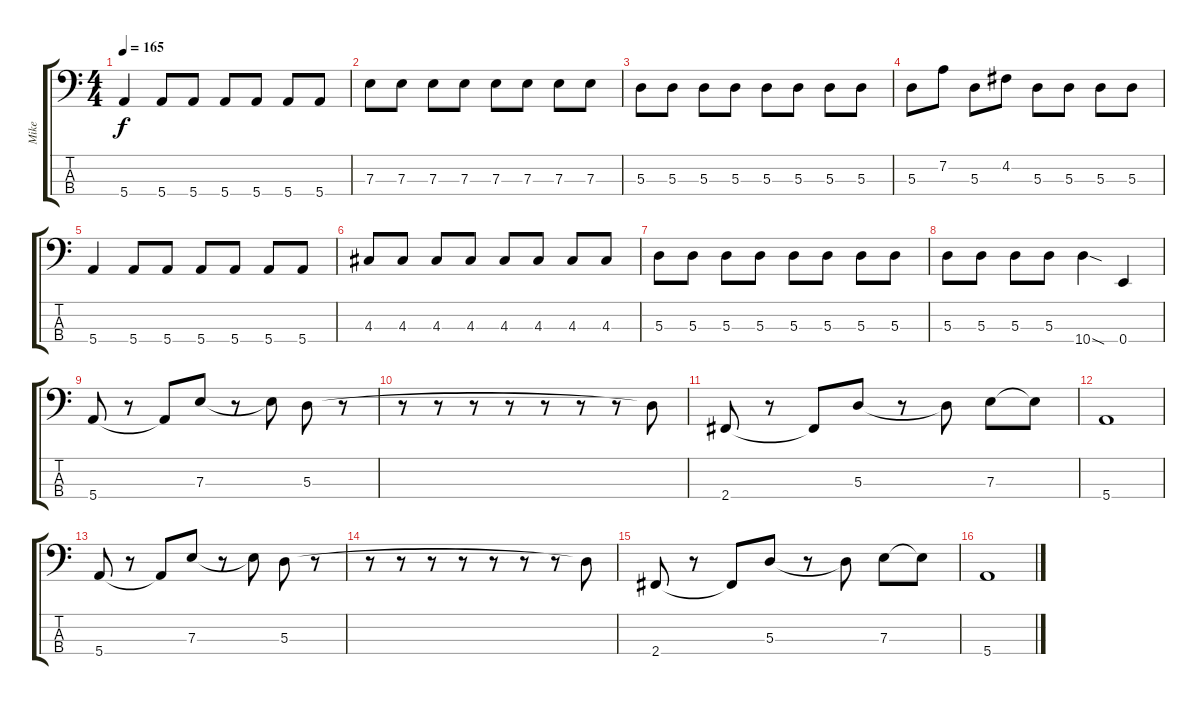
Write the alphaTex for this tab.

\track ("Mike" "Mike") {instrument electricbassfinger}
\staff {score tabs}
\tuning (G2 D2 A1 E1) {hide}
\ts (4 4)
\tempo 165
\clef f4
\ks c
5.4.4{dy f} 5.4.8 5.4.8 5.4.8 5.4.8 5.4.8 5.4.8 |
7.3.8 7.3.8 7.3.8 7.3.8 7.3.8 7.3.8 7.3.8 7.3.8 |
5.3.8 5.3.8 5.3.8 5.3.8 5.3.8 5.3.8 5.3.8 5.3.8 |
5.3.8 7.2.8 5.3.8 4.2.8 5.3.8 5.3.8 5.3.8 5.3.8 |
5.4.4 5.4.8 5.4.8 5.4.8 5.4.8 5.4.8 5.4.8 |
4.3.8 4.3.8 4.3.8 4.3.8 4.3.8 4.3.8 4.3.8 4.3.8 |
5.3.8 5.3.8 5.3.8 5.3.8 5.3.8 5.3.8 5.3.8 5.3.8 |
5.3.8 5.3.8 5.3.8 5.3.8 10.4{sod}.4 0.4.4 |
5.4.8 r.8 5.4{t}.8 7.3.8 r.8 7.3{t}.8 5.3.8 r.8 |
r.8 r.8 r.8 r.8 r.8 r.8 r.8 5.3{t}.8 |
2.4.8 r.8 2.4{t}.8 5.3.8 r.8 5.3{t}.8 7.3.8 7.3{t}.8 |
5.4.1 |
5.4.8 r.8 5.4{t}.8 7.3.8 r.8 7.3{t}.8 5.3.8 r.8 |
r.8 r.8 r.8 r.8 r.8 r.8 r.8 5.3{t}.8 |
2.4.8 r.8 2.4{t}.8 5.3.8 r.8 5.3{t}.8 7.3.8 7.3{t}.8 |
5.4.1
